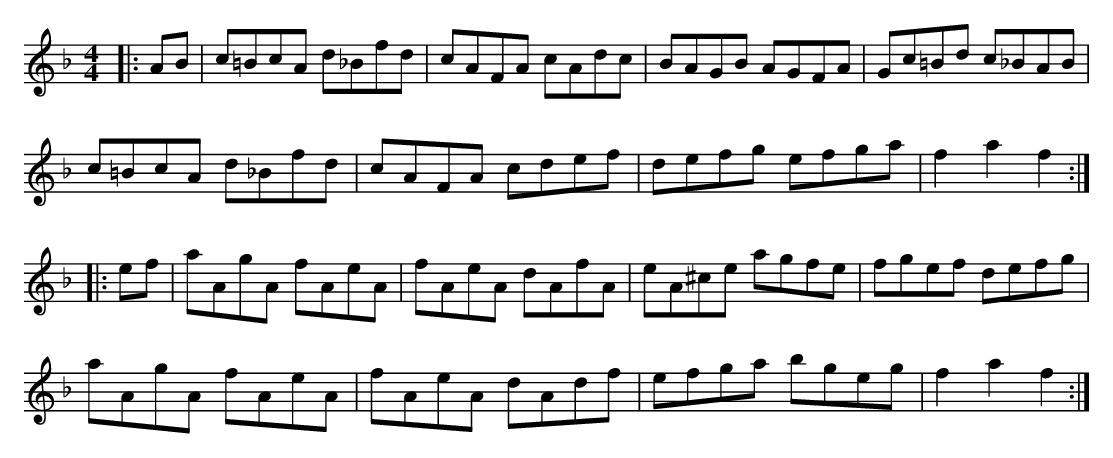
X:1
M:4/4
K:F
|:AB|c=BcA d_Bfd|cAFA cAdc|BAGB AGFA|Gc=Bd c_BAB|
c=BcA d_Bfd|cAFA cdef|defg efga|f2 a2 f2:|:
ef|aAgA fAeA|fAeA dAfA|eA^ce agfe|fgef defg|
aAgA fAeA|fAeA dAdf|efga bgeg|f2 a2 f2:|
